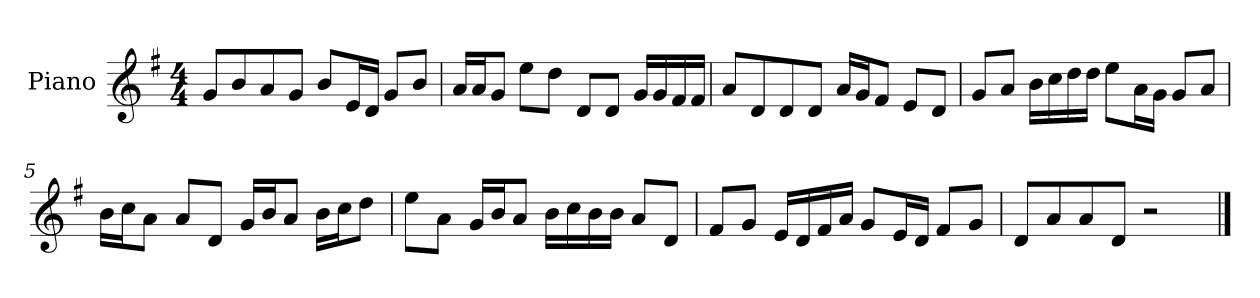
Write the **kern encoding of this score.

**kern
*part1
*staff1
*I"Piano
*I'P-no
*clefG2
*k[f#]
*M4/4
*MM90
=1
8g/L
8b/
8a/
8g/J
8b/L
16e/L
16d/JJ
8g/L
8b/J
=2
16a/LL
16a/J
8g/J
8ee\L
8dd\J
8d/L
8d/J
16g/LL
16g/
16f#/
16f#/JJ
=3
8a/L
8d/
8d/
8d/J
16a/LL
16g/J
8f#/J
8e/L
8d/J
=4
8g/L
8a/J
16b\LL
16cc\
16dd\
16dd\JJ
8ee\L
16a\L
16g\JJ
8g/L
8a/J
!!LO:LB:g=z
=5
16b\LL
16cc\J
8a\J
8a/L
8d/J
16g/LL
16b/J
8a/J
16b\LL
16cc\J
8dd\J
=6
8ee\L
8a\J
16g/LL
16b/J
8a/J
16b\LL
16cc\
16b\
16b\JJ
8a/L
8d/J
=7
8f#/L
8g/J
16e/LL
16d/
16f#/
16a/JJ
8g/L
16e/L
16d/JJ
8f#/L
8g/J
=8
8d/L
8a/
8a/
8d/J
2r
==
*-
